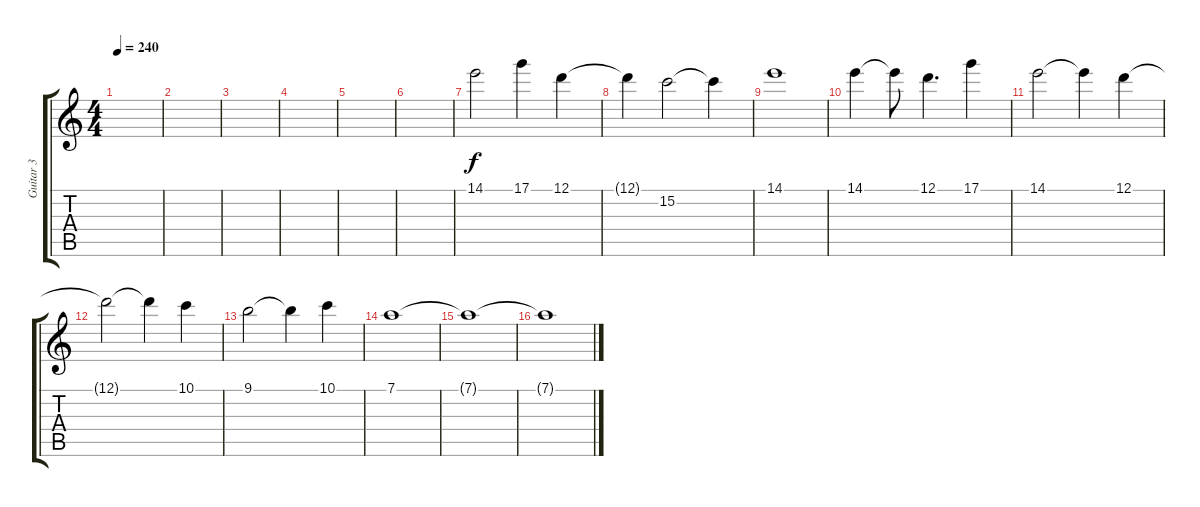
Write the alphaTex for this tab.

\track ("Guitar 3" "Guitar 3") {instrument overdrivenguitar}
\staff {score tabs}
\tuning (D4 A3 F3 C3 G2 C2) {hide}
\ts (4 4)
\tempo 240
\clef g2
\ks c
|
|
|
|
|
|
14.1.2 17.1.4 12.1.4 |
12.1{t}.4 15.2.2 15.2{t}.4 |
14.1.1 |
14.1.4 14.1{t}.8 12.1.4{d} 17.1.4 |
14.1.2 14.1{t}.4 12.1.4 |
12.1{t}.2 12.1{t}.4 10.1.4 |
9.1.2 9.1{t}.4 10.1.4 |
7.1.1 |
7.1{t}.1 |
7.1{t}.1
